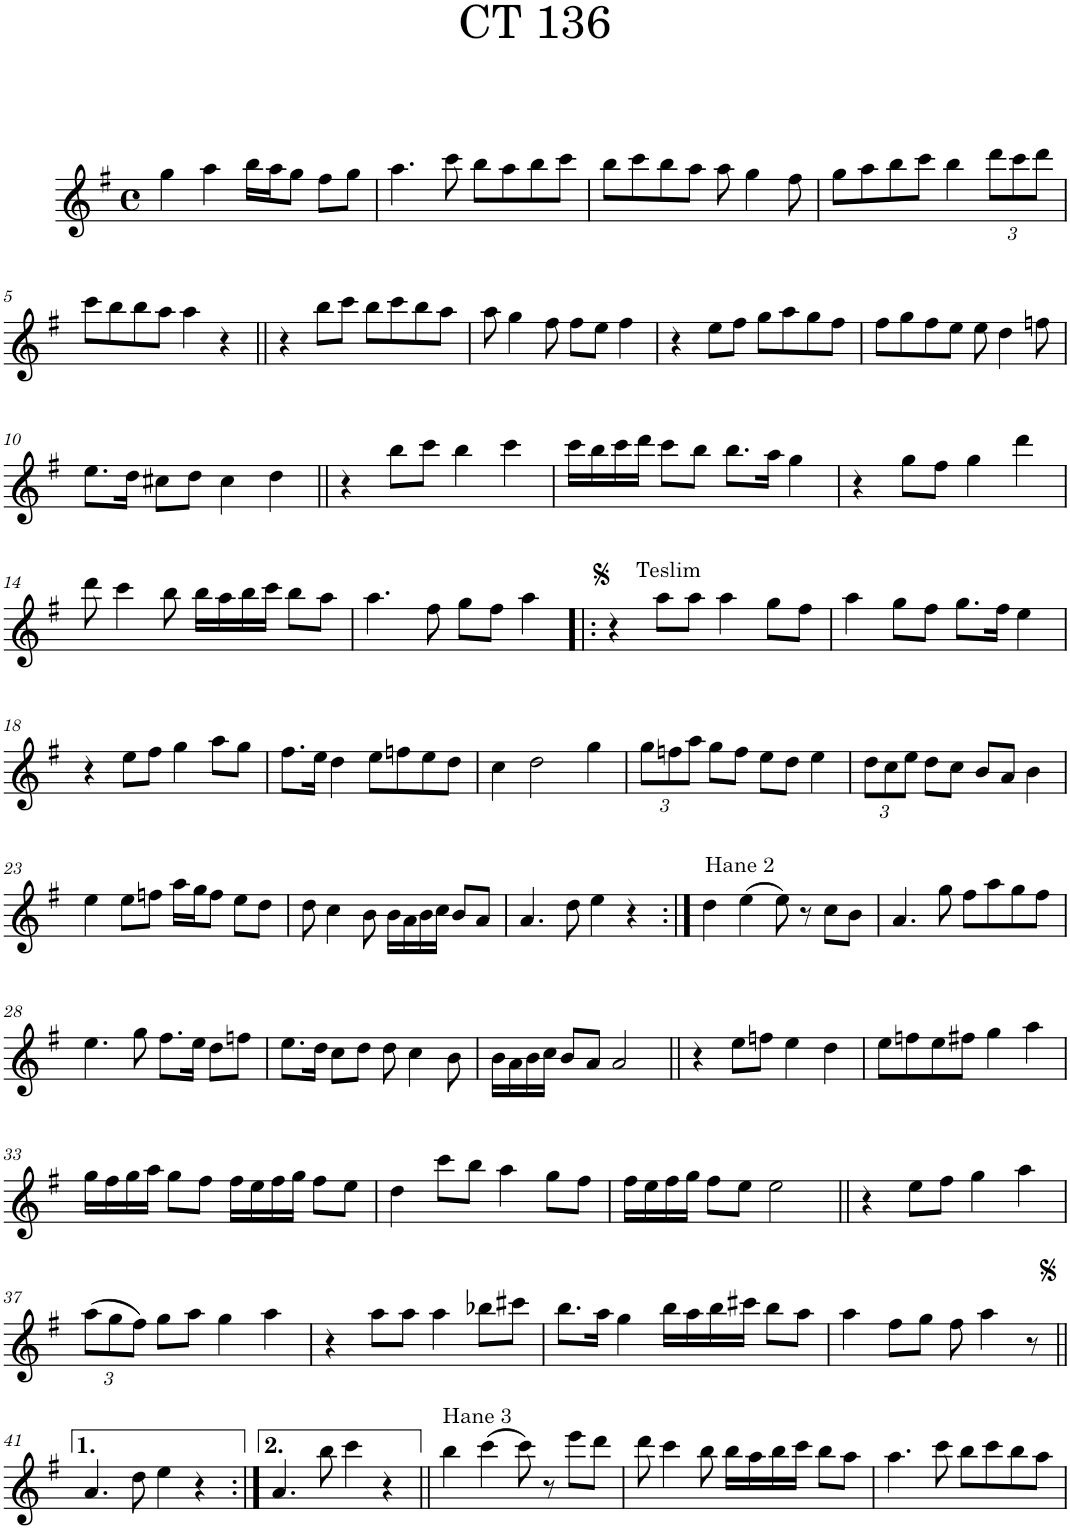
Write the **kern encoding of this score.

**kern
*part1
*staff1
*I"Piano
*I'Pno.
*clefG2
*k[f#]
*M4/4
*met(c)
=1
4gg\
4aa\
16bb\LL
16aa\J
8gg\J
8ff#\L
8gg\J
=2
4.aa\
8ccc\
8bb\L
8aa\
8bb\
8ccc\J
=3
8bb\L
8ccc\
8bb\
8aa\J
8aa\
4gg\
8ff#\
=4
8gg\L
8aa\
8bb\
8ccc\J
4bb\
*Xbrackettup
12ddd\L
12ccc\
12ddd\J
!!LO:LB:g=z
=5
8ccc\L
8bb\
8bb\
8aa\J
4aa\
4r
=6||
4r
8bb\L
8ccc\J
8bb\L
8ccc\
8bb\
8aa\J
=7
8aa\
4gg\
8ff#\
8ff#\L
8ee\J
4ff#\
=8
4r
8ee\L
8ff#\J
8gg\L
8aa\
8gg\
8ff#\J
=9
8ff#\L
8gg\
8ff#\
8ee\J
8ee\
4dd\
8ffn\
!!LO:LB:g=z
=10
8.ee\L
16dd\Jk
8cc#X\L
8dd\J
4cc#\
4dd\
=11||
4r
8bb\L
8ccc\J
4bb\
4ccc\
=12
16ccc\LL
16bb\
16ccc\
16ddd\JJ
8ccc\L
8bb\J
8.bb\L
16aa\Jk
4gg\
=13
4r
8gg\L
8ff#\J
4gg\
4ddd\
!!LO:LB:g=z
=14
8ddd\
4ccc\
8bb\
16bb\LL
16aa\
16bb\
16ccc\JJ
8bb\L
8aa\J
=15
4.aa\
8ff#\
8gg\L
8ff#\J
4aa\
=16!|:
4r
!LO:TX:a:t=Teslim
8aa\L
8aa\J
4aa\
8gg\L
8ff#\J
=17
4aa\
8gg\L
8ff#\J
8.gg\L
16ff#\Jk
4ee\
!!LO:LB:g=z
=18
4r
8ee\L
8ff#\J
4gg\
8aa\L
8gg\J
=19
8.ff#\L
16ee\Jk
4dd\
8ee\L
8ffn\
8ee\
8dd\J
=20
4cc\
2dd\
4gg\
=21
12gg\L
12ffn\
12aa\J
8gg\L
8ff\J
8ee\L
8dd\J
4ee\
=22
12dd\L
12cc\
12ee\J
8dd\L
8cc\J
8b/L
8a/J
4b\
!!LO:LB:g=z
=23
4ee\
8ee\L
8ffn\J
16aa\LL
16gg\J
8ff\J
8ee\L
8dd\J
=24
8dd\
4cc\
8b\
16b\LL
16a\
16b\
16cc\JJ
8b/L
8a/J
=25
4.a/
8dd\
4ee\
4r
=26:|!
!LO:TX:a:t=Hane 2
4dd\
(4ee\
8ee\)
8r
8cc\L
8b\J
=27
4.a/
8gg\
8ff#\L
8aa\
8gg\
8ff#\J
!!LO:LB:g=z
=28
4.ee\
8gg\
8.ff#\L
16ee\Jk
8dd\L
8ffn\J
=29
8.ee\L
16dd\Jk
8cc\L
8dd\J
8dd\
4cc\
8b\
=30
16b\LL
16a\
16b\
16cc\JJ
8b/L
8a/J
2a/
=31||
4r
8ee\L
8ffn\J
4ee\
4dd\
=32
8ee\L
8ffn\
8ee\
8ff#X\J
4gg\
4aa\
!!LO:LB:g=z
=33
16gg\LL
16ff#\
16gg\
16aa\JJ
8gg\L
8ff#\J
16ff#\LL
16ee\
16ff#\
16gg\JJ
8ff#\L
8ee\J
=34
4dd\
8ccc\L
8bb\J
4aa\
8gg\L
8ff#\J
=35
16ff#\LL
16ee\
16ff#\
16gg\JJ
8ff#\L
8ee\J
2ee\
=36||
4r
8ee\L
8ff#\J
4gg\
4aa\
!!LO:LB:g=z
=37
(12aa\L
12gg\
12ff#\J)
8gg\L
8aa\J
4gg\
4aa\
=38
4r
8aa\L
8aa\J
4aa\
8bb-X\L
8ccc#X\J
=39
8.bb\L
16aa\Jk
4gg\
16bb\LL
16aa\
16bb\
16ccc#X\JJ
8bb\L
8aa\J
=40
4aa\
8ff#\L
8gg\J
8ff#\
4aa\
8r
!!LO:LB:g=z
=41||
4.a/
8dd\
4ee\
4r
=42:|!
4.a/
8bb\
4ccc\
4r
=43||
!LO:TX:a:t=Hane 3
4bb\
(4ccc\
8ccc\)
8r
8eee\L
8ddd\J
=44
8ddd\
4ccc\
8bb\
16bb\LL
16aa\
16bb\
16ccc\JJ
8bb\L
8aa\J
=45
4.aa\
8ccc\
8bb\L
8ccc\
8bb\
8aa\J
=
*-
